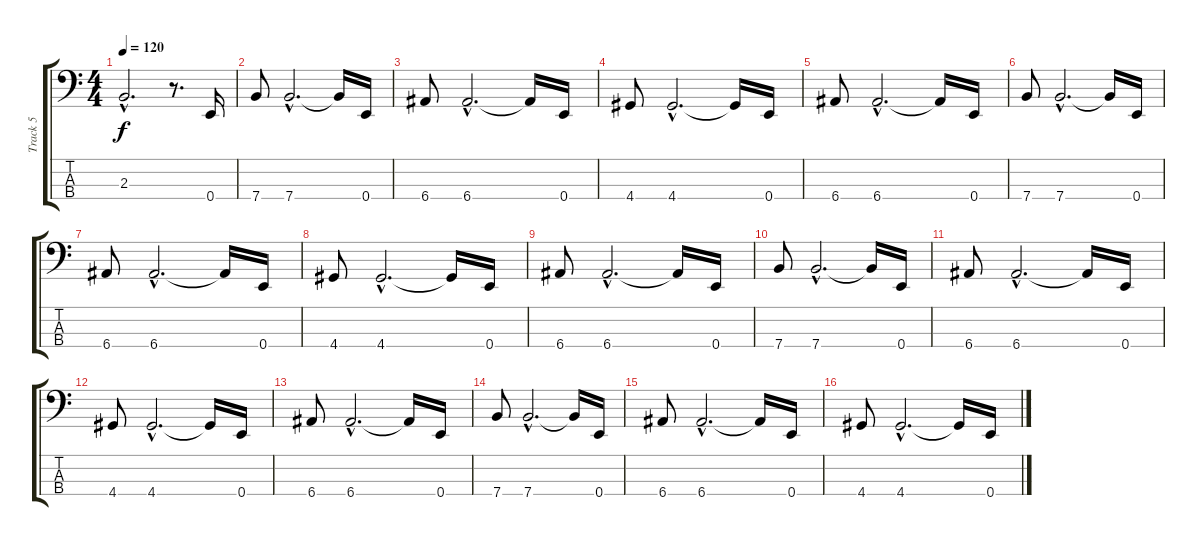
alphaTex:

\track ("Track 5" "Track 5") {instrument electricbasspick}
\staff {score tabs}
\tuning (G2 D2 A1 E1) {hide}
\ts (4 4)
\tempo 120
\clef f4
\ks c
2.3{hac t}.2{d dy f} r.8{d} 0.4.16 |
7.4.8 7.4{hac}.2{d} 7.4{t}.16 0.4.16 |
6.4.8 6.4{hac}.2{d} 6.4{t}.16 0.4.16 |
4.4.8 4.4{hac}.2{d} 4.4{t}.16 0.4.16 |
6.4.8 6.4{hac}.2{d} 6.4{t}.16 0.4.16 |
7.4.8 7.4{hac}.2{d} 7.4{t}.16 0.4.16 |
6.4.8 6.4{hac}.2{d} 6.4{t}.16 0.4.16 |
4.4.8 4.4{hac}.2{d} 4.4{t}.16 0.4.16 |
6.4.8 6.4{hac}.2{d} 6.4{t}.16 0.4.16 |
7.4.8 7.4{hac}.2{d} 7.4{t}.16 0.4.16 |
6.4.8 6.4{hac}.2{d} 6.4{t}.16 0.4.16 |
4.4.8 4.4{hac}.2{d} 4.4{t}.16 0.4.16 |
6.4.8 6.4{hac}.2{d} 6.4{t}.16 0.4.16 |
7.4.8 7.4{hac}.2{d} 7.4{t}.16 0.4.16 |
6.4.8 6.4{hac}.2{d} 6.4{t}.16 0.4.16 |
4.4.8 4.4{hac}.2{d} 4.4{t}.16 0.4.16
